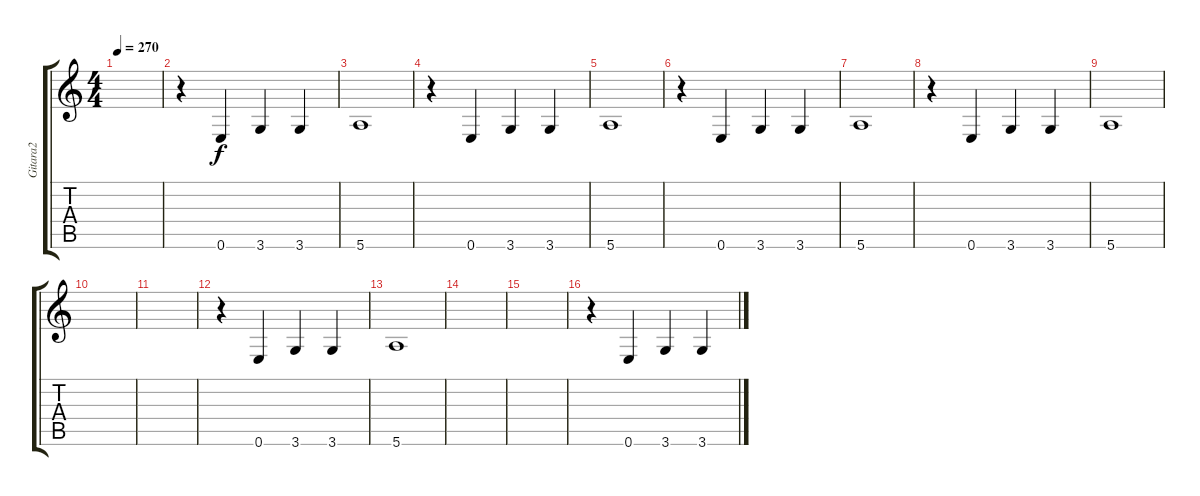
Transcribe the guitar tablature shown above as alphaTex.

\track ("Gitara2" "Gitara2") {instrument electricguitarclean}
\staff {score tabs}
\tuning (E4 B3 G3 D3 A2 E2) {hide}
\ts (4 4)
\tempo 270
\clef g2
\ks c
|
r.4 0.6.4{volume 16 balance 8} 3.6.4 3.6.4 |
5.6.1 |
r.4 0.6.4 3.6.4 3.6.4 |
5.6.1 |
r.4 0.6.4 3.6.4 3.6.4 |
5.6.1 |
r.4 0.6.4 3.6.4 3.6.4 |
5.6.1 |
|
|
r.4 0.6.4 3.6.4 3.6.4 |
5.6.1 |
|
|
r.4 0.6.4 3.6.4 3.6.4
